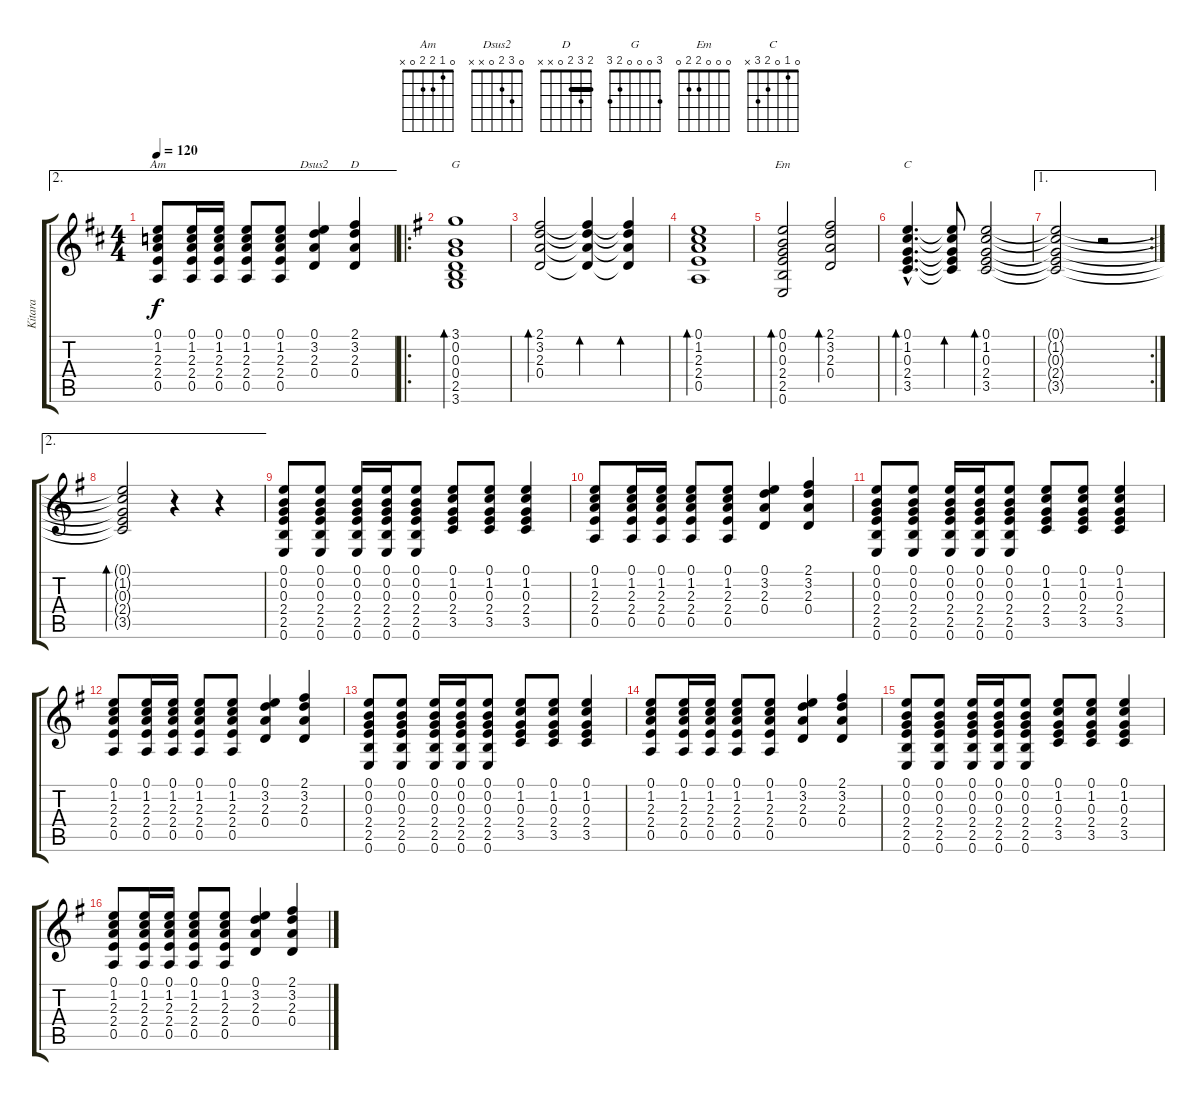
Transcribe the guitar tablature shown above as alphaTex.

\track ("Kitara" "Kitara") {instrument distortionguitar}
\staff {score tabs}
\tuning (E4 B3 G3 D3 A2 E2) {hide}
\chord ("Am" 0 1 2 2 0 x)
\chord ("Dsus2" 0 3 2 0 x x)
\chord ("D" 2 3 2 0 x x) {barre 2}
\chord ("G" 3 0 0 0 2 3)
\chord ("Em" 0 0 0 2 2 0)
\chord ("C" 0 1 0 2 3 x)
\ae 2
\ts (4 4)
\tempo 120
\clef g2
\ks d
(0.1 1.2 2.3 2.4 0.5).8{ch "Am" dy f} (0.1 1.2 2.3 2.4 0.5).16 (0.1 1.2 2.3 2.4 0.5).16 (0.1 1.2 2.3 2.4 0.5).8 (0.1 1.2 2.3 2.4 0.5).8 (0.1 3.2 2.3 0.4).4{ch "Dsus2"} (2.1 3.2 2.3 0.4).4{ch "D"} |
\ro
\ks g
(3.1 0.2 0.3 0.4 2.5 3.6).1{bd 480 ch "G" volume 11 instrument acousticguitarsteel} |
(2.1 3.2 2.3 0.4).2{bd 480} (2.1{t} 3.2{t} 2.3{t} 0.4{t}).4{bd 480} (2.1{t} 3.2{t} 2.3{t} 0.4{t}).4{bd 480} |
(0.1 1.2 2.3 2.4 0.5).1{bd 480} |
(0.1 0.2 0.3 2.4 2.5 0.6).2{bd 480 ch "Em"} (2.1 3.2 2.3 0.4).2{bd 480} |
(0.1{hac} 1.2{hac} 0.3{hac} 2.4{hac} 3.5{hac}).4{d bd 480 ch "C"} (0.1{t} 1.2{t} 0.3{t} 2.4{t} 3.5{t}).8{bd 60} (0.1 1.2 0.3 2.4 3.5).2{bd 480} |
\ae 1
\rc 2
(0.1{t} 1.2{t} 0.3{t} 2.4{t} 3.5{t}).2{volume 4} r.2 |
\ae 2
(0.1{t} 1.2{t} 0.3{t} 2.4{t} 3.5{t}).2{bd 480} r.4 r.4 |
(0.1 0.2 0.3 2.4 2.5 0.6).8{instrument distortionguitar} (0.1 0.2 0.3 2.4 2.5 0.6).8 (0.1 0.2 0.3 2.4 2.5 0.6).16 (0.1 0.2 0.3 2.4 2.5 0.6).16 (0.1 0.2 0.3 2.4 2.5 0.6).8 (0.1 1.2 0.3 2.4 3.5).8 (0.1 1.2 0.3 2.4 3.5).8 (0.1 1.2 0.3 2.4 3.5).4 |
(0.1 1.2 2.3 2.4 0.5).8 (0.1 1.2 2.3 2.4 0.5).16 (0.1 1.2 2.3 2.4 0.5).16 (0.1 1.2 2.3 2.4 0.5).8 (0.1 1.2 2.3 2.4 0.5).8 (0.1 3.2 2.3 0.4).4 (2.1 3.2 2.3 0.4).4 |
(0.1 0.2 0.3 2.4 2.5 0.6).8 (0.1 0.2 0.3 2.4 2.5 0.6).8 (0.1 0.2 0.3 2.4 2.5 0.6).16 (0.1 0.2 0.3 2.4 2.5 0.6).16 (0.1 0.2 0.3 2.4 2.5 0.6).8 (0.1 1.2 0.3 2.4 3.5).8 (0.1 1.2 0.3 2.4 3.5).8 (0.1 1.2 0.3 2.4 3.5).4 |
(0.1 1.2 2.3 2.4 0.5).8 (0.1 1.2 2.3 2.4 0.5).16 (0.1 1.2 2.3 2.4 0.5).16 (0.1 1.2 2.3 2.4 0.5).8 (0.1 1.2 2.3 2.4 0.5).8 (0.1 3.2 2.3 0.4).4 (2.1 3.2 2.3 0.4).4 |
(0.1 0.2 0.3 2.4 2.5 0.6).8 (0.1 0.2 0.3 2.4 2.5 0.6).8 (0.1 0.2 0.3 2.4 2.5 0.6).16 (0.1 0.2 0.3 2.4 2.5 0.6).16 (0.1 0.2 0.3 2.4 2.5 0.6).8 (0.1 1.2 0.3 2.4 3.5).8 (0.1 1.2 0.3 2.4 3.5).8 (0.1 1.2 0.3 2.4 3.5).4 |
(0.1 1.2 2.3 2.4 0.5).8 (0.1 1.2 2.3 2.4 0.5).16 (0.1 1.2 2.3 2.4 0.5).16 (0.1 1.2 2.3 2.4 0.5).8 (0.1 1.2 2.3 2.4 0.5).8 (0.1 3.2 2.3 0.4).4 (2.1 3.2 2.3 0.4).4 |
(0.1 0.2 0.3 2.4 2.5 0.6).8 (0.1 0.2 0.3 2.4 2.5 0.6).8 (0.1 0.2 0.3 2.4 2.5 0.6).16 (0.1 0.2 0.3 2.4 2.5 0.6).16 (0.1 0.2 0.3 2.4 2.5 0.6).8 (0.1 1.2 0.3 2.4 3.5).8 (0.1 1.2 0.3 2.4 3.5).8 (0.1 1.2 0.3 2.4 3.5).4 |
(0.1 1.2 2.3 2.4 0.5).8 (0.1 1.2 2.3 2.4 0.5).16 (0.1 1.2 2.3 2.4 0.5).16 (0.1 1.2 2.3 2.4 0.5).8 (0.1 1.2 2.3 2.4 0.5).8 (0.1 3.2 2.3 0.4).4 (2.1 3.2 2.3 0.4).4
